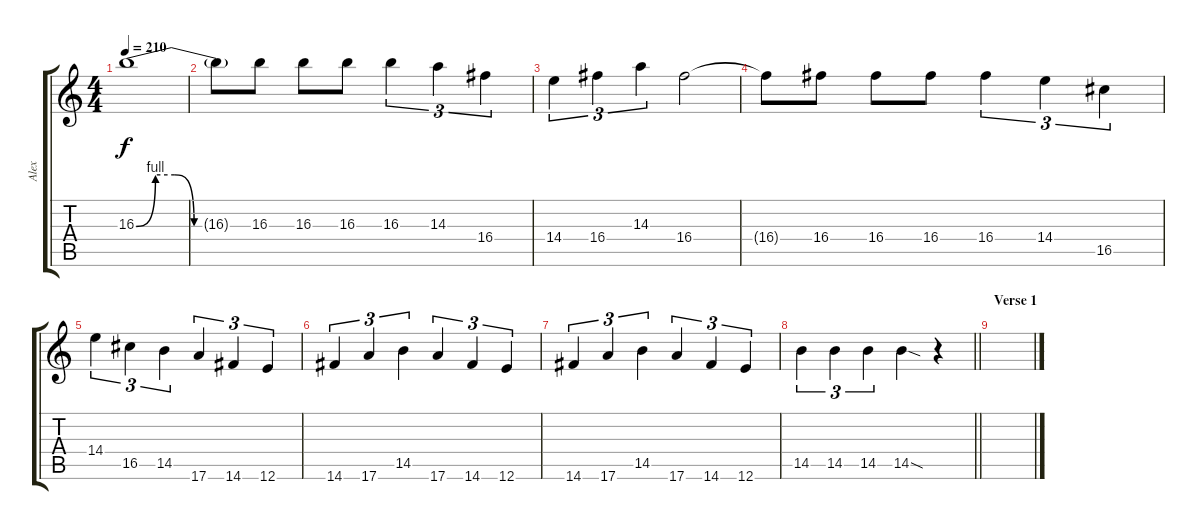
\track ("Alex" "Alex") {instrument overdrivenguitar}
\staff {score tabs}
\tuning (E4 B3 G3 D3 A2 E2) {hide}
\ts (4 4)
\tempo 210
\clef g2
\ks c
16.3{be (custom 0 0 10 4 20 4 30 0 60 0)}.1{dy f} |
16.3{t}.8 16.3.8 16.3.8 16.3.8 16.3.4{tu (3 2)} 14.3.4{tu (3 2)} 16.4.4{tu (3 2)} |
14.4.4{tu (3 2)} 16.4.4{tu (3 2)} 14.3.4{tu (3 2)} 16.4.2 |
16.4{t}.8 16.4.8 16.4.8 16.4.8 16.4.4{tu (3 2)} 14.4.4{tu (3 2)} 16.5.4{tu (3 2)} |
14.4.4{tu (3 2)} 16.5.4{tu (3 2)} 14.5.4{tu (3 2)} 17.6.4{tu (3 2)} 14.6.4{tu (3 2)} 12.6.4{tu (3 2)} |
14.6.4{tu (3 2)} 17.6.4{tu (3 2)} 14.5.4{tu (3 2)} 17.6.4{tu (3 2)} 14.6.4{tu (3 2)} 12.6.4{tu (3 2)} |
14.6.4{tu (3 2)} 17.6.4{tu (3 2)} 14.5.4{tu (3 2)} 17.6.4{tu (3 2)} 14.6.4{tu (3 2)} 12.6.4{tu (3 2)} |
\barLineRight lightlight
14.5.4{tu (3 2)} 14.5.4{tu (3 2)} 14.5.4{tu (3 2)} 14.5{sod}.4 r.4 |
\section ("" "Verse 1")
